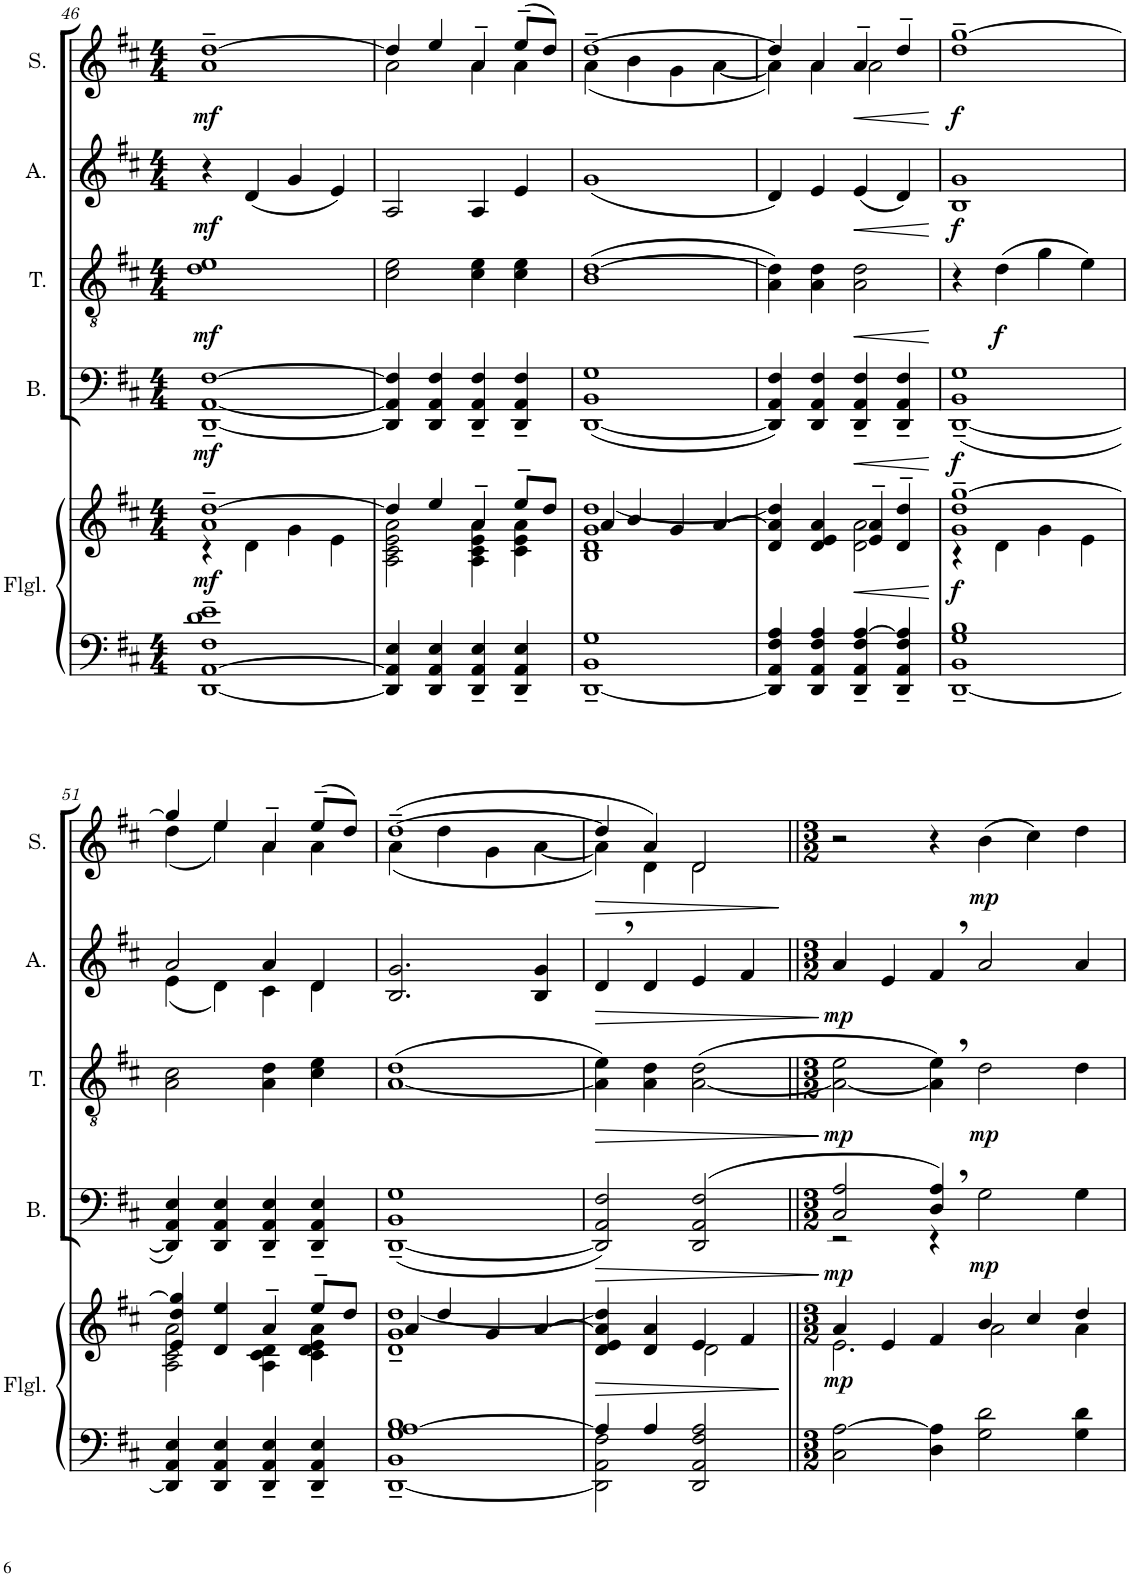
**kern	**kern	**dynam	**kern	**dynam	**kern	**dynam	**kern	**dynam	**kern	**dynam
*part5	*part5	*part5	*part4	*part4	*part3	*part3	*part2	*part2	*part1	*part1
*staff6	*staff5	*staff5/6	*staff4	*staff4	*staff3	*staff3	*staff2	*staff2	*staff1	*staff1
*I"Klavier	*	*	*I"Bass	*	*I"Tenor	*	*I"Alto	*	*I"Soprano	*
*	*	*	*I'B.	*	*I'T.	*	*I'A.	*	*I'S.	*
!!LO:PB:g=z
*clefF4	*clefG2	*	*clefF4	*	*clefGv2	*	*clefG2	*	*clefG2	*
*k[f#c#]	*k[f#c#]	*	*k[f#c#]	*	*k[f#c#]	*	*k[f#c#]	*	*k[f#c#]	*
*M4/4	*M4/4	*	*M4/4	*	*M4/4	*	*M4/4	*	*M4/4	*
=46	=46	=46	=46	=46	=46	=46	=46	=46	=46	=46
*	*^	*	*	*	*	*	*	*	*	*
!	!	!	!LO:DY:b	!	!LO:DY:b	!	!LO:DY:b	!	!LO:DY:b	!	!LO:DY:b
[1DD~ [1AA~ 1F#~ 1d~ 1e~	1a~ [1dd~	4r	mf	[1DD~ [1AA~ [1F#~	mf	1d 1e	mf	4r	mf	1a~ [1dd~	mf
.	.	4d\	.	.	.	.	.	(4d/	.	.	.
.	.	4g\	.	.	.	.	.	4g/	.	.	.
.	.	4e\	.	.	.	.	.	4e/)	.	.	.
=47	=47	=47	=47	=47	=47	=47	=47	=47	=47	=47	=47
*	*	*	*	*	*	*	*	*	*	*^	*
4DD/] 4AA/] 4E/	4dd/]	2A\ 2c#\ 2e\ 2a\	.	4DD/] 4AA/] 4F#/]	.	2c#\ 2e\	.	2A/	.	4dd/]	2a\	.
4DD/ 4AA/ 4E/	4ee/	.	.	4DD/ 4AA/ 4F#/	.	.	.	.	.	4ee/	.	.
4DD/~ 4AA/~ 4E/~	4a~/	4A\ 4c#\ 4e\ 4a\	.	4DD/~ 4AA/~ 4F#/~	.	4c#\ 4e\	.	4A/	.	4a~/	4a\	.
4DD/~ 4AA/~ 4E/~	8ee~/L	4c#\ 4e\ 4a\	.	4DD/~ 4AA/~ 4F#/~	.	4c#\ 4e\	.	4e/	.	(8ee~/L	4a\	.
.	8dd/J	.	.	.	.	.	.	.	.	8dd/J)	.	.
=48	=48	=48	=48	=48	=48	=48	=48	=48	=48	=48	=48	=48
[1DD~ 1BB~ 1G~	4a/	1B 1d 1g [1dd	.	([1DD 1BB 1G	.	(1B [1d	.	(1g	.	[1dd~	(4a\	.
.	4b/	.	.	.	.	.	.	.	.	.	4b\	.
.	4g/	.	.	.	.	.	.	.	.	.	4g\	.
.	[4a/	.	.	.	.	.	.	.	.	.	[4a\	.
=49	=49	=49	=49	=49	=49	=49	=49	=49	=49	=49	=49	=49
4DD/] 4AA/ 4F#/ 4A/	4d/ 4a/] 4dd/]	2ryy	.	4DD/] 4AA/ 4F#/)	.	4A\ 4d\])	.	4d/)	.	4dd/]	4a\])	.
4DD/ 4AA/ 4F#/ 4A/	4d/ 4e/ 4a/	.	.	4DD/ 4AA/ 4F#/	.	4A\ 4d\	.	4e/	.	4a/	4a\	.
!	!	!	!LO:HP:b	!	!LO:HP:b	!	!LO:HP:b	!	!LO:HP:b	!	!	!LO:HP:b
4DD/~ 4AA/~ 4F#/~ [4A/~	4e/~ 4a/~	2d\ 2a\	<	4DD/~ 4AA/~ 4F#/~	<	2A\ 2d\	<	(4e/	<	4a~/	2a\	<
4DD/~ 4AA/~ 4F#/~ 4A/]~	4d/~ 4dd/~	.	.	4DD/~ 4AA/~ 4F#/~	.	.	.	4d/)	.	4dd~/	.	.
*	*v	*v	*	*	*	*	*	*	*	*v	*v	*
.	.	[	.	[	.	[	.	[	.	[
=50	=50	=50	=50	=50	=50	=50	=50	=50	=50	=50
*	*^	*	*	*	*	*	*	*	*	*
!	!	!	!LO:DY:b	!	!LO:DY:b	!	!	!	!LO:DY:b	!	!LO:DY:b
[1DD~ 1BB~ 1G~ 1B~	1g~ 1dd~ [1gg~	4r	f	([1DD~ 1BB~ 1G~	f	4r	.	1B 1g	f	1dd~ [1gg~	f
!	!	!	!	!	!	!	!LO:DY:b	!	!	!	!
.	.	4d\	.	.	.	(4d\	f	.	.	.	.
.	.	4g\	.	.	.	4g\	.	.	.	.	.
.	.	4e\	.	.	.	4e\)	.	.	.	.	.
!!LO:LB:g=z
=51	=51	=51	=51	=51	=51	=51	=51	=51	=51	=51	=51
*	*	*	*	*	*	*	*	*^	*	*^	*
4DD/] 4AA/ 4E/	4e/ 4dd/ 4gg/]	2A\ 2c#\ 2a\	.	4DD/] 4AA/ 4E/)	.	2A\ 2c#\	.	2a/	(4e\	.	4gg/]	(4dd\	.
4DD/ 4AA/ 4E/	4d/ 4ee/	.	.	4DD/ 4AA/ 4E/	.	.	.	.	4d\)	.	4ee/	4ee\)	.
4DD/~ 4AA/~ 4E/~	4a~/	4A\ 4c#\ 4d\	.	4DD/~ 4AA/~ 4E/~	.	4A\ 4d\	.	4a/	4c#\	.	4a~/	4a\	.
4DD/~ 4AA/~ 4E/~	8ee~/L	4c#\ 4d\ 4e\ 4a\	.	4DD/~ 4AA/~ 4E/~	.	4c#\ 4e\	.	4d/	4d\	.	(8ee~/L	4a\	.
.	8dd/J	.	.	.	.	.	.	.	.	.	8dd/J)	.	.
*	*	*	*	*	*	*	*	*v	*v	*	*	*	*
=52	=52	=52	=52	=52	=52	=52	=52	=52	=52	=52	=52	=52
[1DD~ 1BB~ 1G~ [1A~ 1B~	4a/	1d~ 1g~ [1dd~	.	([1DD~ 1BB~ 1G~	.	([1A 1d	.	2.B/ 2.g/	.	([1dd~	(4a\	.
.	4dd/	.	.	.	.	.	.	.	.	.	4dd\	.
.	4g/	.	.	.	.	.	.	.	.	.	4g\	.
.	[4a/	.	.	.	.	.	.	4B/ 4g/	.	.	[4a\	.
=53	=53	=53	=53	=53	=53	=53	=53	=53	=53	=53	=53	=53
*^	*	*	*	*	*	*	*	*	*	*	*	*
!	!	!	!	!LO:HP:b	!	!LO:HP:b	!	!LO:HP:b	!	!LO:HP:b	!	!	!LO:HP:b
4A/]	2DD\] 2AA\ 2F#\	4d/ 4e/ 4a/] 4dd/]	2ryy	>	2DD/] 2AA/ 2F#/)	>	4A\] 4e\)	>	4d,/	>	4dd/]	4a\])	>
4A/	.	4d/ 4a/	.	.	.	.	4A\ 4d\	.	4d/	.	4a/)	4d\	.
2DD/ 2AA/ 2F#/ 2A/	2ryy	4e/	2d\	.	(2DD/ 2AA/ 2F#/	.	([2A\ 2d\	.	4e/	.	2d/	2d\	.
.	.	4f#/	.	.	.	.	.	.	4f#/	.	.	.	.
*v	*v	*	*	*	*	*	*	*	*	*	*v	*v	*
*	*v	*v	*	*	*	*	*	*	*	*	*
.	.	]	.	]	.	]	.	]	.	]
=54||	=54||	=54||	=54||	=54||	=54||	=54||	=54||	=54||	=54||	=54||
*M3/2	*M3/2	*	*M3/2	*	*M3/2	*	*M3/2	*	*M3/2	*
*	*^	*	*^	*	*	*	*	*	*	*
!	!	!	!LO:DY:b	!	!	!LO:DY:b	!	!LO:DY:b	!	!LO:DY:b	!	!
2C#\ [2A\	4a/	2.e\	mp	2C#/ 2A/	2r	mp	2A\_ 2e\	mp	4a/	mp	2r	.
.	4e/	.	.	.	.	.	.	.	4e/	.	.	.
4D\ 4A\]	4f#/	.	.	4D/, 4A/,)	4r	.	4A\], 4e\,)	.	4f#,/	.	4r	.
!	!	!	!	!	!	!LO:DY:b	!	!LO:DY:b	!	!	!	!LO:DY:b
2G\ 2d\	4b/	2a\	.	2G\	2.ryy	mp	2d\	mp	2a/	.	(4b\	mp
.	4cc#/	.	.	.	.	.	.	.	.	.	4cc#\)	.
4G\ 4d\	4dd/	4a\	.	4G\	.	.	4d\	.	4a/	.	4dd\	.
*	*v	*v	*	*	*	*	*	*	*	*	*	*
*	*	*	*v	*v	*	*	*	*	*	*	*
=	=	=	=	=	=	=	=	=	=	=
*-	*-	*-	*-	*-	*-	*-	*-	*-	*-	*-
